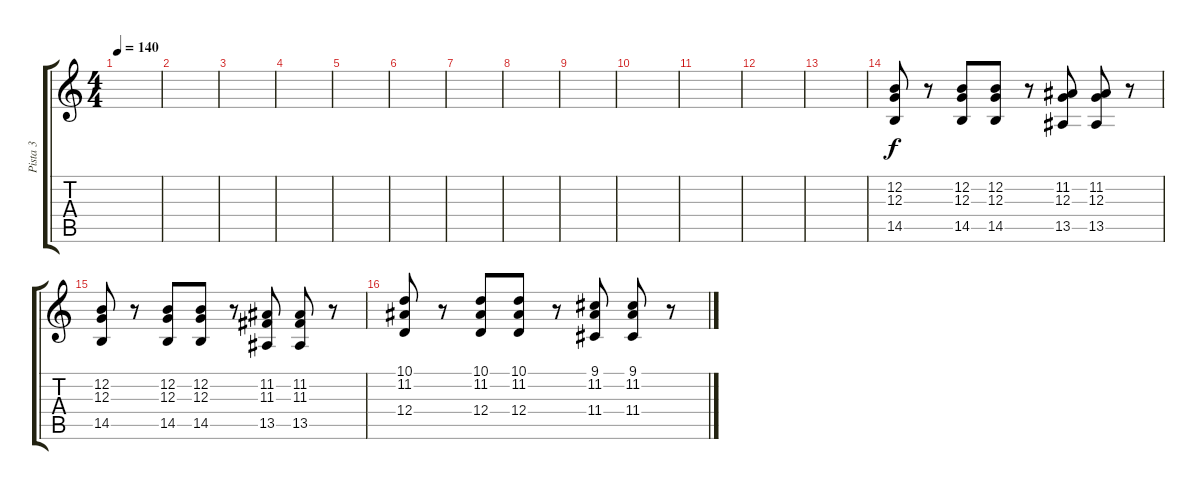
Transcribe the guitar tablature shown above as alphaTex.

\track ("Pista 3" "Pista 3") {instrument trumpet}
\staff {score tabs}
\tuning (E4 B3 G3 D3 A2 E2) {hide}
\ts (4 4)
\tempo 140
\clef g2
\ks c
|
|
|
|
|
|
|
|
|
|
|
|
|
(12.2 12.3 14.5).8 r.8 (12.2 12.3 14.5).8 (12.2 12.3 14.5).8 r.8 (11.2 12.3 13.5).8 (11.2 12.3 13.5).8 r.8 |
(12.2 12.3 14.5).8 r.8 (12.2 12.3 14.5).8 (12.2 12.3 14.5).8 r.8 (11.2 11.3 13.5).8 (11.2 11.3 13.5).8 r.8 |
(10.1 11.2 12.4).8 r.8 (10.1 11.2 12.4).8 (10.1 11.2 12.4).8 r.8 (9.1 11.2 11.4).8 (9.1 11.2 11.4).8 r.8
